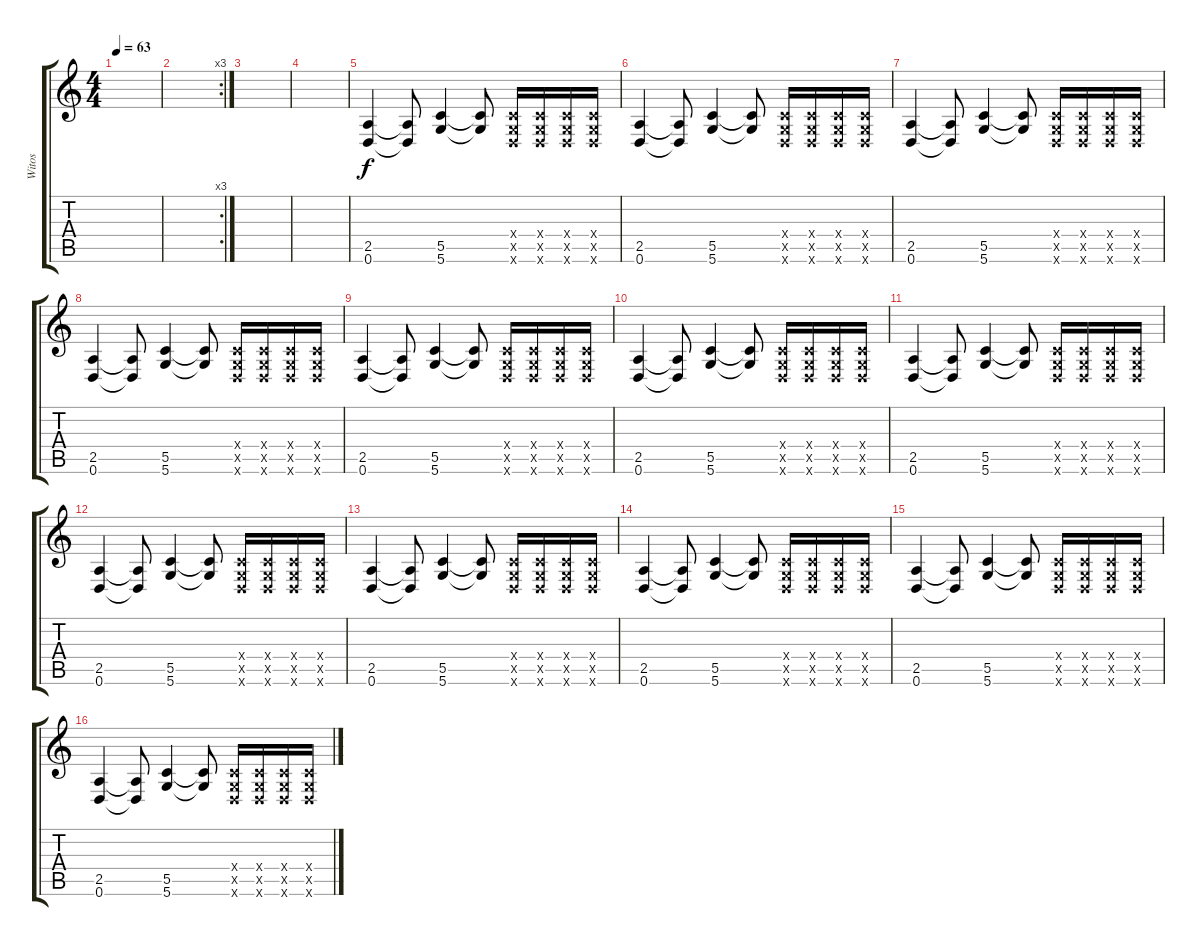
\track ("Witos" "Witos") {instrument distortionguitar}
\staff {score tabs}
\tuning (D4 A3 F3 C3 G2 D2) {hide}
\ts (4 4)
\tempo 63
\clef g2
\ks c
|
\rc 3
|
|
|
(2.5 0.6).4 (2.5{t} 0.6{t}).8 (5.5 5.6).4 (5.5{t} 5.6{t}).8 (0.4{x} 0.5{x} 0.6{x}).16 (0.4{x} 0.5{x} 0.6{x}).16 (0.4{x} 0.5{x} 0.6{x}).16 (0.4{x} 0.5{x} 0.6{x}).16 |
(2.5 0.6).4 (2.5{t} 0.6{t}).8 (5.5 5.6).4 (5.5{t} 5.6{t}).8 (0.4{x} 0.5{x} 0.6{x}).16 (0.4{x} 0.5{x} 0.6{x}).16 (0.4{x} 0.5{x} 0.6{x}).16 (0.4{x} 0.5{x} 0.6{x}).16 |
(2.5 0.6).4 (2.5{t} 0.6{t}).8 (5.5 5.6).4 (5.5{t} 5.6{t}).8 (0.4{x} 0.5{x} 0.6{x}).16 (0.4{x} 0.5{x} 0.6{x}).16 (0.4{x} 0.5{x} 0.6{x}).16 (0.4{x} 0.5{x} 0.6{x}).16 |
(2.5 0.6).4 (2.5{t} 0.6{t}).8 (5.5 5.6).4 (5.5{t} 5.6{t}).8 (0.4{x} 0.5{x} 0.6{x}).16 (0.4{x} 0.5{x} 0.6{x}).16 (0.4{x} 0.5{x} 0.6{x}).16 (0.4{x} 0.5{x} 0.6{x}).16 |
(2.5 0.6).4 (2.5{t} 0.6{t}).8 (5.5 5.6).4 (5.5{t} 5.6{t}).8 (0.4{x} 0.5{x} 0.6{x}).16 (0.4{x} 0.5{x} 0.6{x}).16 (0.4{x} 0.5{x} 0.6{x}).16 (0.4{x} 0.5{x} 0.6{x}).16 |
(2.5 0.6).4 (2.5{t} 0.6{t}).8 (5.5 5.6).4 (5.5{t} 5.6{t}).8 (0.4{x} 0.5{x} 0.6{x}).16 (0.4{x} 0.5{x} 0.6{x}).16 (0.4{x} 0.5{x} 0.6{x}).16 (0.4{x} 0.5{x} 0.6{x}).16 |
(2.5 0.6).4 (2.5{t} 0.6{t}).8 (5.5 5.6).4 (5.5{t} 5.6{t}).8 (0.4{x} 0.5{x} 0.6{x}).16 (0.4{x} 0.5{x} 0.6{x}).16 (0.4{x} 0.5{x} 0.6{x}).16 (0.4{x} 0.5{x} 0.6{x}).16 |
(2.5 0.6).4 (2.5{t} 0.6{t}).8 (5.5 5.6).4 (5.5{t} 5.6{t}).8 (0.4{x} 0.5{x} 0.6{x}).16 (0.4{x} 0.5{x} 0.6{x}).16 (0.4{x} 0.5{x} 0.6{x}).16 (0.4{x} 0.5{x} 0.6{x}).16 |
(2.5 0.6).4 (2.5{t} 0.6{t}).8 (5.5 5.6).4 (5.5{t} 5.6{t}).8 (0.4{x} 0.5{x} 0.6{x}).16 (0.4{x} 0.5{x} 0.6{x}).16 (0.4{x} 0.5{x} 0.6{x}).16 (0.4{x} 0.5{x} 0.6{x}).16 |
(2.5 0.6).4 (2.5{t} 0.6{t}).8 (5.5 5.6).4 (5.5{t} 5.6{t}).8 (0.4{x} 0.5{x} 0.6{x}).16 (0.4{x} 0.5{x} 0.6{x}).16 (0.4{x} 0.5{x} 0.6{x}).16 (0.4{x} 0.5{x} 0.6{x}).16 |
(2.5 0.6).4 (2.5{t} 0.6{t}).8 (5.5 5.6).4 (5.5{t} 5.6{t}).8 (0.4{x} 0.5{x} 0.6{x}).16 (0.4{x} 0.5{x} 0.6{x}).16 (0.4{x} 0.5{x} 0.6{x}).16 (0.4{x} 0.5{x} 0.6{x}).16 |
(2.5 0.6).4{volume 0 instrument distortionguitar} (2.5{t} 0.6{t}).8 (5.5 5.6).4 (5.5{t} 5.6{t}).8 (0.4{x} 0.5{x} 0.6{x}).16 (0.4{x} 0.5{x} 0.6{x}).16 (0.4{x} 0.5{x} 0.6{x}).16 (0.4{x} 0.5{x} 0.6{x}).16
